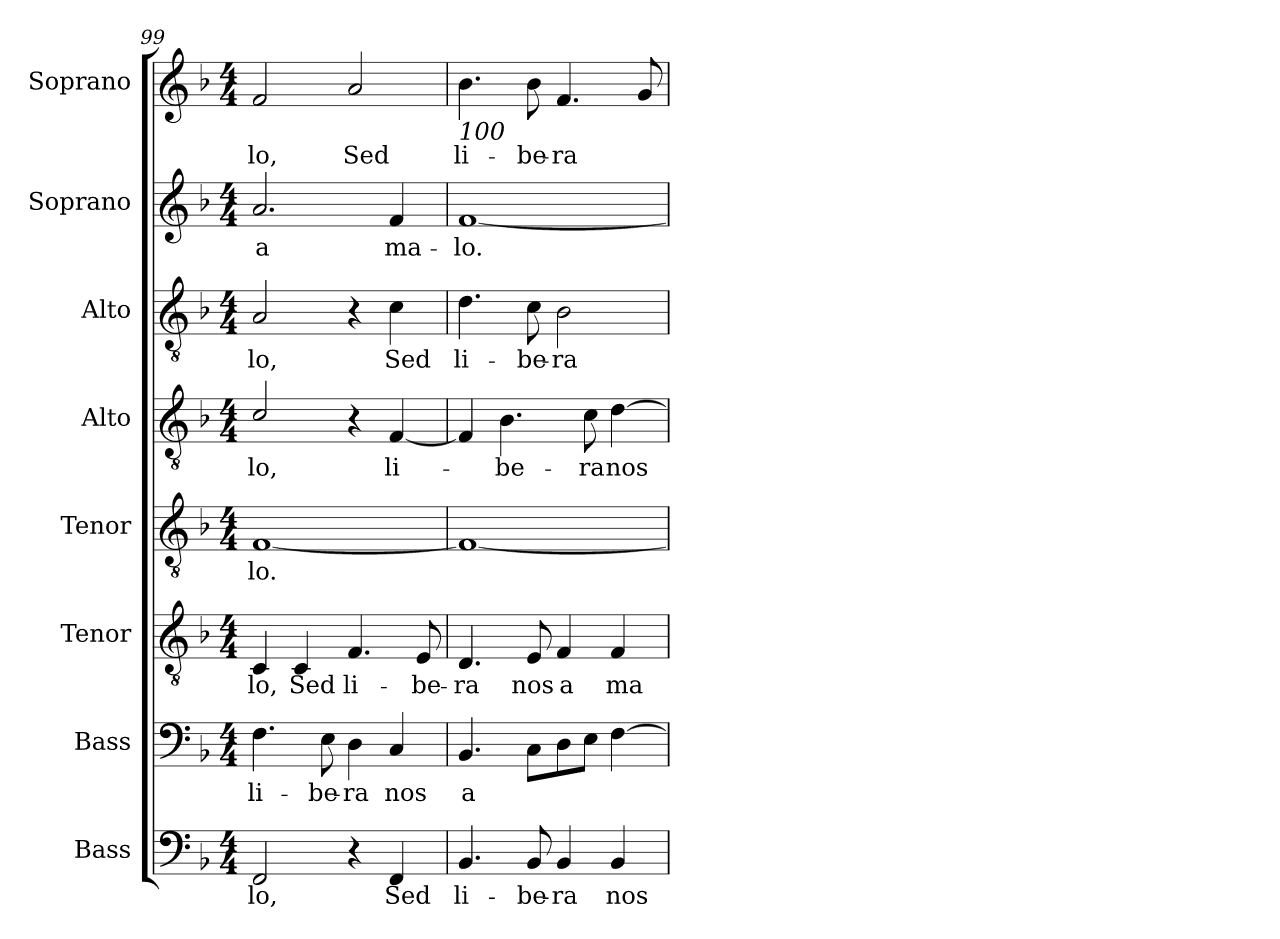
**kern	**text	**kern	**text	**kern	**text	**kern	**text	**kern	**text	**kern	**text	**kern	**text	**kern	**text
*part8	*part8	*part7	*part7	*part6	*part6	*part5	*part5	*part4	*part4	*part3	*part3	*part2	*part2	*part1	*part1
*staff8	*staff8	*staff7	*staff7	*staff6	*staff6	*staff5	*staff5	*staff4	*staff4	*staff3	*staff3	*staff2	*staff2	*staff1	*staff1
*I"Bass	*	*I"Bass	*	*I"Tenor	*	*I"Tenor	*	*I"Alto	*	*I"Alto	*	*I"Soprano	*	*I"Soprano	*
*I'B.	*	*I'B.	*	*I'T.	*	*I'T.	*	*I'A.	*	*I'A.	*	*I'S.	*	*I'S.	*
*clefF4	*	*clefF4	*	*clefGv2	*	*clefGv2	*	*clefGv2	*	*clefGv2	*	*clefG2	*	*clefG2	*
*	*	*	*	*ITrd7c12	*	*ITrd7c12	*	*ITrd7c12	*	*ITrd7c12	*	*	*	*	*
*k[b-]	*	*k[b-]	*	*k[b-]	*	*k[b-]	*	*k[b-]	*	*k[b-]	*	*k[b-]	*	*k[b-]	*
*F:	*	*F:	*	*F:	*	*F:	*	*F:	*	*F:	*	*F:	*	*F:	*
*M4/4	*	*M4/4	*	*M4/4	*	*M4/4	*	*M4/4	*	*M4/4	*	*M4/4	*	*M4/4	*
=99	=99	=99	=99	=99	=99	=99	=99	=99	=99	=99	=99	=99	=99	=99	=99
!	!LO:LY:b:color=#000000	!	!	!	!	!	!	!	!	!	!	!	!	!	!
!	!	!	!LO:LY:b:color=#000000	!	!	!	!	!	!	!	!	!	!	!	!
!	!	!	!	!	!LO:LY:b:color=#000000	!	!	!	!	!	!	!	!	!	!
!	!	!	!	!	!	!	!LO:LY:b:color=#000000	!	!	!	!	!	!	!	!
!	!	!	!	!	!	!	!	!	!LO:LY:b:color=#000000	!	!	!	!	!	!
!	!	!	!	!	!	!	!	!	!	!	!LO:LY:b:color=#000000	!	!	!	!
!	!	!	!	!	!	!	!	!	!	!	!	!	!LO:LY:b:color=#000000	!	!
!	!	!	!	!	!	!	!	!	!	!	!	!	!	!	!LO:LY:b:color=#000000
2FFi/	-lo,	4.Fi\	li-	4CCi/	-lo,	[1FFi	-lo.	2Ci/	-lo,	2AAi/	-lo,	2.ai/	a	2fi/	-lo,
!	!	!	!	!	!LO:LY:b:color=#000000	!	!	!	!	!	!	!	!	!	!
.	.	.	.	4CCi/	Sed	.	.	.	.	.	.	.	.	.	.
!	!	!	!LO:LY:b:color=#000000	!	!	!	!	!	!	!	!	!	!	!	!
.	.	8Ei\	-be-	.	.	.	.	.	.	.	.	.	.	.	.
!	!	!	!LO:LY:b:color=#000000	!	!	!	!	!	!	!	!	!	!	!	!
!	!	!	!	!	!LO:LY:b:color=#000000	!	!	!	!	!	!	!	!	!	!
!	!	!	!	!	!	!	!	!	!	!	!	!	!	!	!LO:LY:b:color=#000000
4r	.	4Di\	-ra	4.FFi/	li-	.	.	4r	.	4r	.	.	.	2ai/	Sed
!	!LO:LY:b:color=#000000	!	!	!	!	!	!	!	!	!	!	!	!	!	!
!	!	!	!LO:LY:b:color=#000000	!	!	!	!	!	!	!	!	!	!	!	!
!	!	!	!	!	!	!	!	!	!LO:LY:b:color=#000000	!	!	!	!	!	!
!	!	!	!	!	!	!	!	!	!	!	!LO:LY:b:color=#000000	!	!	!	!
!	!	!	!	!	!	!	!	!	!	!	!	!	!LO:LY:b:color=#000000	!	!
4FFi/	Sed	4Ci/	nos	.	.	.	.	[4FFi/	li-	4Ci\	Sed	4fi/	ma-	.	.
!	!	!	!	!	!LO:LY:b:color=#000000	!	!	!	!	!	!	!	!	!	!
.	.	.	.	8EEi/	-be-	.	.	.	.	.	.	.	.	.	.
=100	=100	=100	=100	=100	=100	=100	=100	=100	=100	=100	=100	=100	=100	=100	=100
!	!LO:LY:b:color=#000000	!	!	!	!	!	!	!	!	!	!	!	!	!	!
!	!	!	!LO:LY:b:color=#000000	!	!	!	!	!	!	!	!	!	!	!	!
!	!	!	!	!	!LO:LY:b:color=#000000	!	!	!	!	!	!	!	!	!	!
!	!	!	!	!	!	!	!	!	!	!	!LO:LY:b:color=#000000	!	!	!	!
!	!	!	!	!	!	!	!	!	!	!	!	!	!LO:LY:b:color=#000000	!	!
!	!	!	!	!	!	!	!	!	!	!	!	!	!	!LO:TX:b:i:t=100	!
!	!	!	!	!	!	!	!	!	!	!	!	!	!	!	!LO:LY:b:color=#000000
4.BB-i/	li-	4.BB-i/	a	4.DDi/	-ra	1FFi_	.	4FFi/]	.	4.Di\	li-	[1fi	-lo.	4.b-i\	li-
!	!	!	!	!	!	!	!	!	!LO:LY:b:color=#000000	!	!	!	!	!	!
.	.	.	.	.	.	.	.	4.BB-i\	-be-	.	.	.	.	.	.
!	!LO:LY:b:color=#000000	!	!	!	!	!	!	!	!	!	!	!	!	!	!
!	!	!	!	!	!LO:LY:b:color=#000000	!	!	!	!	!	!	!	!	!	!
!	!	!	!	!	!	!	!	!	!	!	!LO:LY:b:color=#000000	!	!	!	!
!	!	!	!	!	!	!	!	!	!	!	!	!	!	!	!LO:LY:b:color=#000000
8BB-i/	-be-	8Ci\L	.	8EEi/	nos	.	.	.	.	8Ci\	-be-	.	.	8b-i\	-be-
!	!LO:LY:b:color=#000000	!	!	!	!	!	!	!	!	!	!	!	!	!	!
!	!	!	!	!	!LO:LY:b:color=#000000	!	!	!	!	!	!	!	!	!	!
!	!	!	!	!	!	!	!	!	!	!	!LO:LY:b:color=#000000	!	!	!	!
!	!	!	!	!	!	!	!	!	!	!	!	!	!	!	!LO:LY:b:color=#000000
4BB-i/	-ra	8Di\	.	4FFi/	a	.	.	.	.	2BB-i\	-ra	.	.	4.fi/	-ra
!	!	!	!	!	!	!	!	!	!LO:LY:b:color=#000000	!	!	!	!	!	!
.	.	8Ei\J	.	.	.	.	.	8Ci\	-ra	.	.	.	.	.	.
!	!LO:LY:b:color=#000000	!	!	!	!	!	!	!	!	!	!	!	!	!	!
!	!	!	!	!	!LO:LY:b:color=#000000	!	!	!	!	!	!	!	!	!	!
!	!	!	!	!	!	!	!	!	!LO:LY:b:color=#000000	!	!	!	!	!	!
4BB-i/	nos	[4Fi\	.	4FFi/	ma-	.	.	[4Di\	nos	.	.	.	.	.	.
.	.	.	.	.	.	.	.	.	.	.	.	.	.	8gi/	.
=	=	=	=	=	=	=	=	=	=	=	=	=	=	=	=
*-	*-	*-	*-	*-	*-	*-	*-	*-	*-	*-	*-	*-	*-	*-	*-
